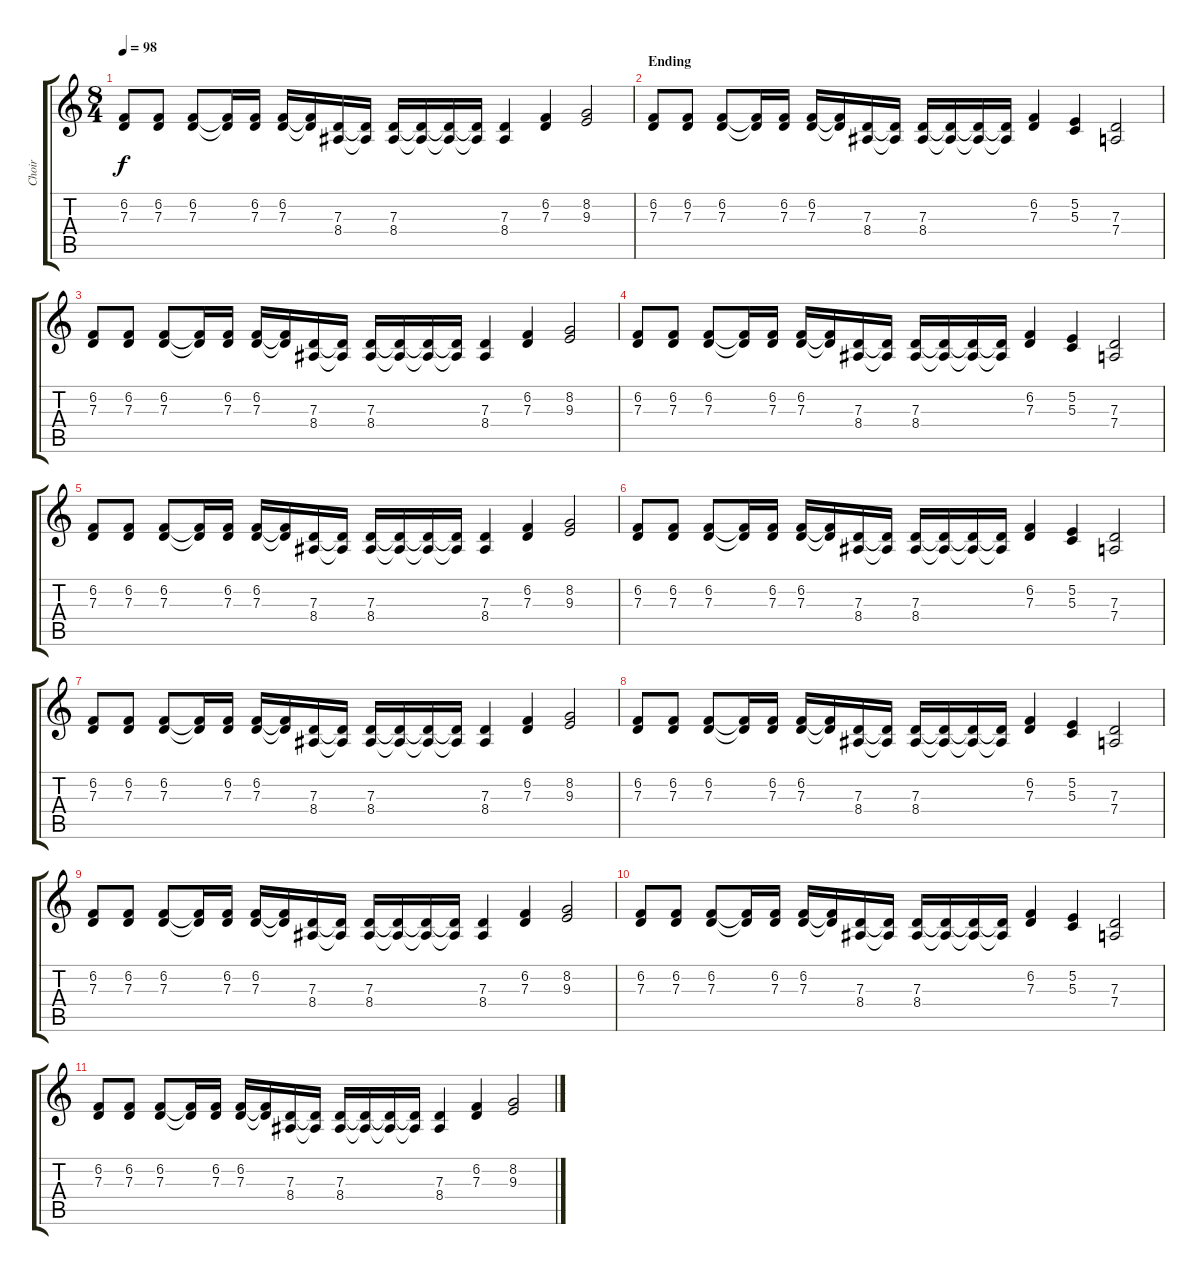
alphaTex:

\track ("Choir" "Choir") {instrument pad4choir}
\staff {score tabs}
\tuning (E4 B3 G3 D3 A2 E2) {hide}
\ts (8 4)
\tempo 98
\clef g2
\ks c
(6.2 7.3).8{dy f} (6.2 7.3).8 (6.2 7.3).8 (6.2{t} 7.3{t}).16 (6.2 7.3).16 (6.2 7.3).16 (6.2{t} 7.3{t}).16 (7.3 8.4).16 (7.3{t} 8.4{t}).16 (7.3 8.4).16 (7.3{t} 8.4{t}).16 (7.3{t} 8.4{t}).16 (7.3{t} 8.4{t}).16 (7.3 8.4).4 (6.2 7.3).4 (8.2 9.3).2 |
\section ("" "Ending")
(6.2 7.3).8 (6.2 7.3).8 (6.2 7.3).8 (6.2{t} 7.3{t}).16 (6.2 7.3).16 (6.2 7.3).16 (6.2{t} 7.3{t}).16 (7.3 8.4).16 (7.3{t} 8.4{t}).16 (7.3 8.4).16 (7.3{t} 8.4{t}).16 (7.3{t} 8.4{t}).16 (7.3{t} 8.4{t}).16 (6.2 7.3).4 (5.2 5.3).4 (7.3 7.4).2 |
(6.2 7.3).8 (6.2 7.3).8 (6.2 7.3).8 (6.2{t} 7.3{t}).16 (6.2 7.3).16 (6.2 7.3).16 (6.2{t} 7.3{t}).16 (7.3 8.4).16 (7.3{t} 8.4{t}).16 (7.3 8.4).16 (7.3{t} 8.4{t}).16 (7.3{t} 8.4{t}).16 (7.3{t} 8.4{t}).16 (7.3 8.4).4 (6.2 7.3).4 (8.2 9.3).2 |
(6.2 7.3).8 (6.2 7.3).8 (6.2 7.3).8 (6.2{t} 7.3{t}).16 (6.2 7.3).16 (6.2 7.3).16 (6.2{t} 7.3{t}).16 (7.3 8.4).16 (7.3{t} 8.4{t}).16 (7.3 8.4).16 (7.3{t} 8.4{t}).16 (7.3{t} 8.4{t}).16 (7.3{t} 8.4{t}).16 (6.2 7.3).4 (5.2 5.3).4 (7.3 7.4).2 |
(6.2 7.3).8 (6.2 7.3).8 (6.2 7.3).8 (6.2{t} 7.3{t}).16 (6.2 7.3).16 (6.2 7.3).16 (6.2{t} 7.3{t}).16 (7.3 8.4).16 (7.3{t} 8.4{t}).16 (7.3 8.4).16 (7.3{t} 8.4{t}).16 (7.3{t} 8.4{t}).16 (7.3{t} 8.4{t}).16 (7.3 8.4).4 (6.2 7.3).4 (8.2 9.3).2 |
(6.2 7.3).8 (6.2 7.3).8 (6.2 7.3).8 (6.2{t} 7.3{t}).16 (6.2 7.3).16 (6.2 7.3).16 (6.2{t} 7.3{t}).16 (7.3 8.4).16 (7.3{t} 8.4{t}).16 (7.3 8.4).16 (7.3{t} 8.4{t}).16 (7.3{t} 8.4{t}).16 (7.3{t} 8.4{t}).16 (6.2 7.3).4 (5.2 5.3).4 (7.3 7.4).2 |
(6.2 7.3).8 (6.2 7.3).8 (6.2 7.3).8 (6.2{t} 7.3{t}).16 (6.2 7.3).16 (6.2 7.3).16 (6.2{t} 7.3{t}).16 (7.3 8.4).16 (7.3{t} 8.4{t}).16 (7.3 8.4).16 (7.3{t} 8.4{t}).16 (7.3{t} 8.4{t}).16 (7.3{t} 8.4{t}).16 (7.3 8.4).4 (6.2 7.3).4 (8.2 9.3).2 |
(6.2 7.3).8 (6.2 7.3).8 (6.2 7.3).8 (6.2{t} 7.3{t}).16 (6.2 7.3).16 (6.2 7.3).16 (6.2{t} 7.3{t}).16 (7.3 8.4).16 (7.3{t} 8.4{t}).16 (7.3 8.4).16 (7.3{t} 8.4{t}).16 (7.3{t} 8.4{t}).16 (7.3{t} 8.4{t}).16 (6.2 7.3).4 (5.2 5.3).4 (7.3 7.4).2 |
(6.2 7.3).8 (6.2 7.3).8 (6.2 7.3).8 (6.2{t} 7.3{t}).16 (6.2 7.3).16 (6.2 7.3).16 (6.2{t} 7.3{t}).16 (7.3 8.4).16 (7.3{t} 8.4{t}).16 (7.3 8.4).16 (7.3{t} 8.4{t}).16 (7.3{t} 8.4{t}).16 (7.3{t} 8.4{t}).16 (7.3 8.4).4 (6.2 7.3).4 (8.2 9.3).2 |
(6.2 7.3).8 (6.2 7.3).8 (6.2 7.3).8 (6.2{t} 7.3{t}).16 (6.2 7.3).16 (6.2 7.3).16 (6.2{t} 7.3{t}).16 (7.3 8.4).16 (7.3{t} 8.4{t}).16 (7.3 8.4).16 (7.3{t} 8.4{t}).16 (7.3{t} 8.4{t}).16 (7.3{t} 8.4{t}).16 (6.2 7.3).4 (5.2 5.3).4 (7.3 7.4).2 |
(6.2 7.3).8 (6.2 7.3).8 (6.2 7.3).8 (6.2{t} 7.3{t}).16 (6.2 7.3).16 (6.2 7.3).16 (6.2{t} 7.3{t}).16 (7.3 8.4).16 (7.3{t} 8.4{t}).16 (7.3 8.4).16 (7.3{t} 8.4{t}).16 (7.3{t} 8.4{t}).16 (7.3{t} 8.4{t}).16 (7.3 8.4).4 (6.2 7.3).4 (8.2 9.3).2
